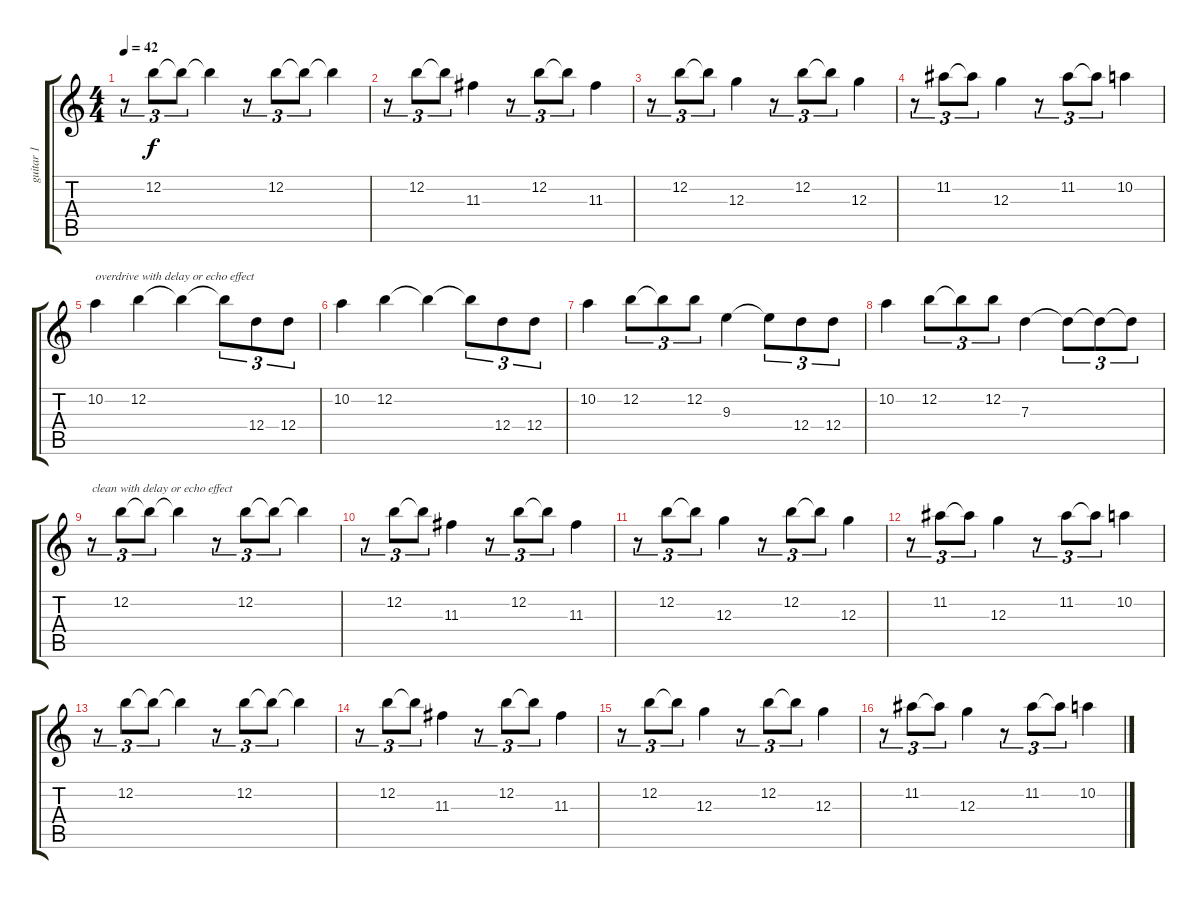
\track ("guitar 1" "guitar 1") {instrument electricguitarjazz}
\staff {score tabs}
\tuning (E4 B3 G3 D3 A2 E2) {hide}
\ts (4 4)
\tempo 42
\clef g2
\ks c
r.8{tu (3 2) dy f} 12.2.8{tu (3 2)} 12.2{t}.8{tu (3 2)} 12.2{t}.4 r.8{tu (3 2)} 12.2.8{tu (3 2)} 12.2{t}.8{tu (3 2)} 12.2{t}.4 |
r.8{tu (3 2)} 12.2.8{tu (3 2)} 12.2{t}.8{tu (3 2)} 11.3.4 r.8{tu (3 2)} 12.2.8{tu (3 2)} 12.2{t}.8{tu (3 2)} 11.3.4 |
r.8{tu (3 2)} 12.2.8{tu (3 2)} 12.2{t}.8{tu (3 2)} 12.3.4 r.8{tu (3 2)} 12.2.8{tu (3 2)} 12.2{t}.8{tu (3 2)} 12.3.4 |
r.8{tu (3 2)} 11.2.8{tu (3 2)} 11.2{t}.8{tu (3 2)} 12.3.4 r.8{tu (3 2)} 11.2.8{tu (3 2)} 11.2{t}.8{tu (3 2)} 10.2.4 |
10.2.4{txt "overdrive with delay or echo effect" instrument overdrivenguitar} 12.2.4 12.2{t}.4 12.2{t}.8{tu (3 2)} 12.4.8{tu (3 2)} 12.4.8{tu (3 2)} |
10.2.4 12.2.4 12.2{t}.4 12.2{t}.8{tu (3 2)} 12.4.8{tu (3 2)} 12.4.8{tu (3 2)} |
10.2.4 12.2.8{tu (3 2)} 12.2{t}.8{tu (3 2)} 12.2.8{tu (3 2)} 9.3.4 9.3{t}.8{tu (3 2)} 12.4.8{tu (3 2)} 12.4.8{tu (3 2)} |
10.2.4 12.2.8{tu (3 2)} 12.2{t}.8{tu (3 2)} 12.2.8{tu (3 2)} 7.3.4 7.3{t}.8{tu (3 2)} 7.3{t}.8{tu (3 2)} 7.3{t}.8{tu (3 2)} |
r.8{tu (3 2) txt "clean with delay or echo effect" instrument electricguitarjazz} 12.2.8{tu (3 2)} 12.2{t}.8{tu (3 2)} 12.2{t}.4 r.8{tu (3 2)} 12.2.8{tu (3 2)} 12.2{t}.8{tu (3 2)} 12.2{t}.4 |
r.8{tu (3 2)} 12.2.8{tu (3 2)} 12.2{t}.8{tu (3 2)} 11.3.4 r.8{tu (3 2)} 12.2.8{tu (3 2)} 12.2{t}.8{tu (3 2)} 11.3.4 |
r.8{tu (3 2)} 12.2.8{tu (3 2)} 12.2{t}.8{tu (3 2)} 12.3.4 r.8{tu (3 2)} 12.2.8{tu (3 2)} 12.2{t}.8{tu (3 2)} 12.3.4 |
r.8{tu (3 2)} 11.2.8{tu (3 2)} 11.2{t}.8{tu (3 2)} 12.3.4 r.8{tu (3 2)} 11.2.8{tu (3 2)} 11.2{t}.8{tu (3 2)} 10.2.4 |
r.8{tu (3 2)} 12.2.8{tu (3 2)} 12.2{t}.8{tu (3 2)} 12.2{t}.4 r.8{tu (3 2)} 12.2.8{tu (3 2)} 12.2{t}.8{tu (3 2)} 12.2{t}.4 |
r.8{tu (3 2)} 12.2.8{tu (3 2)} 12.2{t}.8{tu (3 2)} 11.3.4 r.8{tu (3 2)} 12.2.8{tu (3 2)} 12.2{t}.8{tu (3 2)} 11.3.4 |
r.8{tu (3 2)} 12.2.8{tu (3 2)} 12.2{t}.8{tu (3 2)} 12.3.4 r.8{tu (3 2)} 12.2.8{tu (3 2)} 12.2{t}.8{tu (3 2)} 12.3.4 |
r.8{tu (3 2)} 11.2.8{tu (3 2)} 11.2{t}.8{tu (3 2)} 12.3.4 r.8{tu (3 2)} 11.2.8{tu (3 2)} 11.2{t}.8{tu (3 2)} 10.2.4
